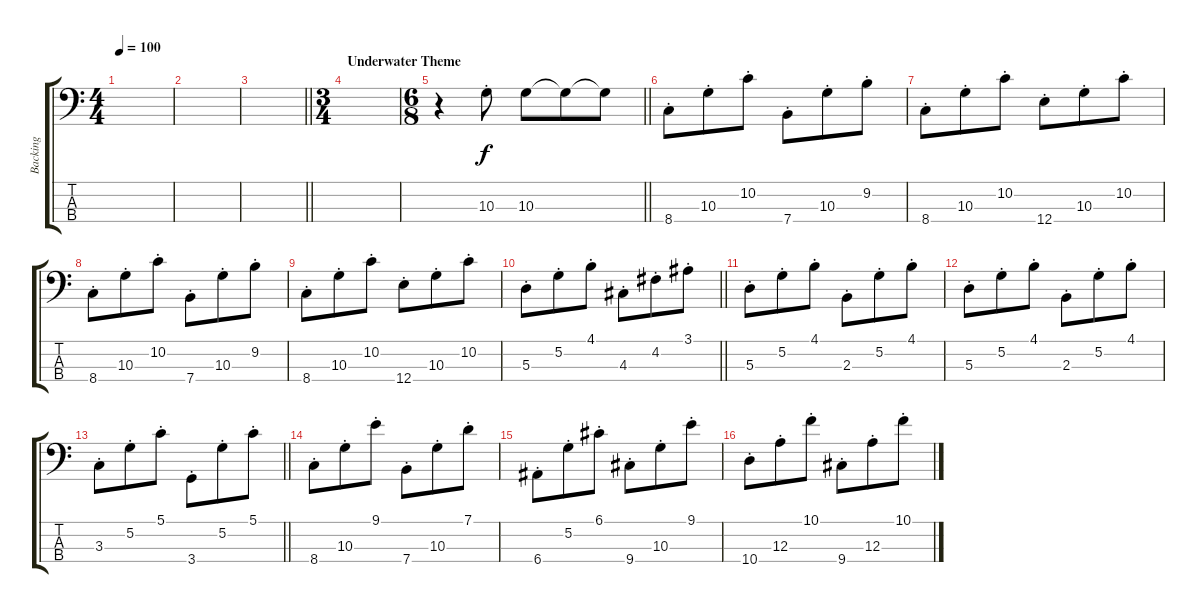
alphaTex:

\track ("Backing" "Backing") {instrument electricbassfinger}
\staff {score tabs}
\tuning (G2 D2 A1 E1) {hide}
\ts (4 4)
\tempo 100
\clef f4
\ks c
|
|
\barLineRight lightlight
|
\ts (3 4)
\section ("" "Underwater Theme")
|
\ts (6 8)
\barLineRight lightlight
r.4 10.3{st}.8 10.3.8 10.3{t}.8 10.3{t}.8 |
8.4{st}.8 10.3{st}.8 10.2{st}.8 7.4{st}.8 10.3{st}.8 9.2{st}.8 |
8.4{st}.8 10.3{st}.8 10.2{st}.8 12.4{st}.8 10.3{st}.8 10.2{st}.8 |
8.4{st}.8 10.3{st}.8 10.2{st}.8 7.4{st}.8 10.3{st}.8 9.2{st}.8 |
8.4{st}.8 10.3{st}.8 10.2{st}.8 12.4{st}.8 10.3{st}.8 10.2{st}.8 |
\barLineRight lightlight
5.3{st}.8 5.2{st}.8 4.1{st}.8 4.3{st}.8 4.2{st}.8 3.1{st}.8 |
5.3{st}.8 5.2{st}.8 4.1{st}.8 2.3{st}.8 5.2{st}.8 4.1{st}.8 |
5.3{st}.8 5.2{st}.8 4.1{st}.8 2.3{st}.8 5.2{st}.8 4.1{st}.8 |
\barLineRight lightlight
3.3{st}.8 5.2{st}.8 5.1{st}.8 3.4{st}.8 5.2{st}.8 5.1{st}.8 |
8.4{st}.8 10.3{st}.8 9.1{st}.8 7.4{st}.8 10.3{st}.8 7.1{st}.8 |
6.4{st}.8 5.2{st}.8 6.1{st}.8 9.4{st}.8 10.3{st}.8 9.1{st}.8 |
10.4{st}.8 12.3{st}.8 10.1{st}.8 9.4{st}.8 12.3{st}.8 10.1{st}.8
